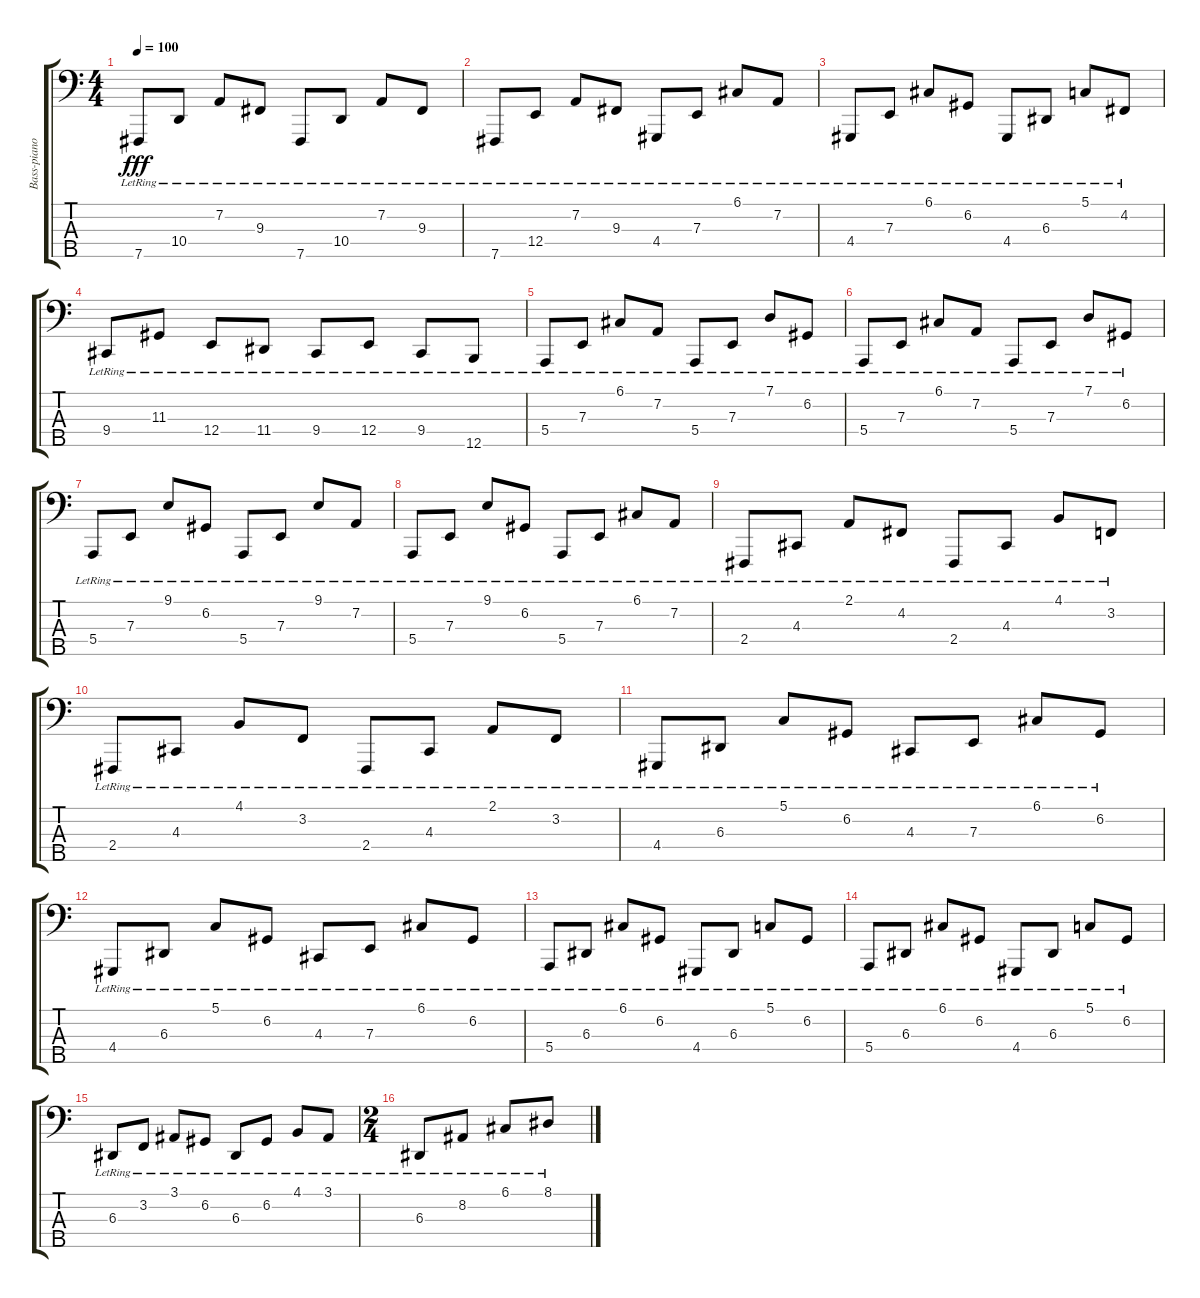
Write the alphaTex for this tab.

\track ("Bass-piano" "Bass-piano") {instrument acousticgrandpiano}
\staff {score tabs}
\tuning (G2 D2 A1 E1 B0) {hide}
\ts (4 4)
\tempo 100
\clef f4
\ks c
7.5{lr}.8{dy fff} 10.4{lr}.8 7.2{lr}.8 9.3{lr}.8 7.5{lr}.8 10.4{lr}.8 7.2{lr}.8 9.3{lr}.8 |
7.5{lr}.8 12.4{lr}.8 7.2{lr}.8 9.3{lr}.8 4.4{lr}.8 7.3{lr}.8 6.1{lr}.8 7.2{lr}.8 |
4.4{lr}.8 7.3{lr}.8 6.1{lr}.8 6.2{lr}.8 4.4{lr}.8 6.3{lr}.8 5.1{lr}.8 4.2{lr}.8 |
9.4{lr}.8 11.3{lr}.8 12.4{lr}.8 11.4{lr}.8 9.4{lr}.8 12.4{lr}.8 9.4{lr}.8 12.5{lr}.8 |
5.4{lr}.8 7.3{lr}.8 6.1{lr}.8 7.2{lr}.8 5.4{lr}.8 7.3{lr}.8 7.1{lr}.8 6.2{lr}.8 |
5.4{lr}.8 7.3{lr}.8 6.1{lr}.8 7.2{lr}.8 5.4{lr}.8 7.3{lr}.8 7.1{lr}.8 6.2{lr}.8 |
5.4{lr}.8 7.3{lr}.8 9.1{lr}.8 6.2{lr}.8 5.4{lr}.8 7.3{lr}.8 9.1{lr}.8 7.2{lr}.8 |
5.4{lr}.8 7.3{lr}.8 9.1{lr}.8 6.2{lr}.8 5.4{lr}.8 7.3{lr}.8 6.1{lr}.8 7.2{lr}.8 |
2.4{lr}.8 4.3{lr}.8 2.1{lr}.8 4.2{lr}.8 2.4{lr}.8 4.3{lr}.8 4.1{lr}.8 3.2{lr}.8 |
2.4{lr}.8 4.3{lr}.8 4.1{lr}.8 3.2{lr}.8 2.4{lr}.8 4.3{lr}.8 2.1{lr}.8 3.2{lr}.8 |
4.4{lr}.8 6.3{lr}.8 5.1{lr}.8 6.2{lr}.8 4.3{lr}.8 7.3{lr}.8 6.1{lr}.8 6.2{lr}.8 |
4.4{lr}.8 6.3{lr}.8 5.1{lr}.8 6.2{lr}.8 4.3{lr}.8 7.3{lr}.8 6.1{lr}.8 6.2{lr}.8 |
5.4{lr}.8 6.3{lr}.8 6.1{lr}.8 6.2{lr}.8 4.4{lr}.8 6.3{lr}.8 5.1{lr}.8 6.2{lr}.8 |
5.4{lr}.8 6.3{lr}.8 6.1{lr}.8 6.2{lr}.8 4.4{lr}.8 6.3{lr}.8 5.1{lr}.8 6.2{lr}.8 |
6.3{lr}.8 3.2{lr}.8 3.1{lr}.8 6.2{lr}.8 6.3{lr}.8 6.2{lr}.8 4.1{lr}.8 3.1{lr}.8 |
\ts (2 4)
6.3{lr}.8 8.2{lr}.8 6.1{lr}.8 8.1{lr}.8
